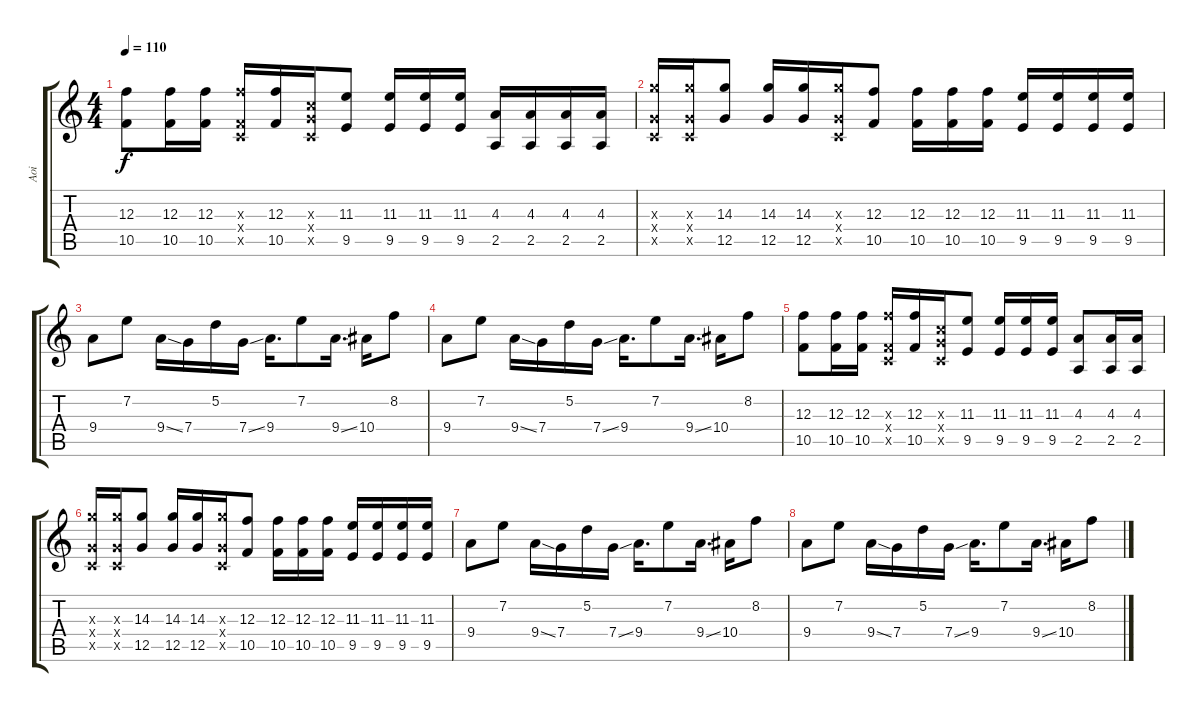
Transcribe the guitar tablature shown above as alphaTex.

\track ("Aoi" "Aoi") {instrument overdrivenguitar}
\staff {score tabs}
\tuning (D4 A3 F3 C3 G2 D2) {hide}
\ts (4 4)
\tempo 110
\clef g2
\ks c
(12.3 10.5).8{dy f} (12.3 10.5).16 (12.3 10.5).16 (12.3{x} 0.4{x} 10.5{x}).16 (12.3 10.5).16 (7.3{x} 7.4{x} 5.5{x}).16 (11.3 9.5).8 (11.3 9.5).16 (11.3 9.5).16 (11.3 9.5).16 (4.3 2.5).16 (4.3 2.5).16 (4.3 2.5).16 (4.3 2.5).16 |
(14.3{x} 0.4{x} 12.5{x}).16 (14.3{x} 0.4{x} 12.5{x}).16 (14.3 12.5).8 (14.3 12.5).16 (14.3 12.5).16 (14.3{x} 0.4{x} 12.5{x}).16 (12.3 10.5).8 (12.3 10.5).16 (12.3 10.5).16 (12.3 10.5).16 (11.3 9.5).16 (11.3 9.5).16 (11.3 9.5).16 (11.3 9.5).16 |
9.4.8 7.2.8 9.4{ss}.16 7.4.16 5.2.16 7.4{ss}.16 9.4.16{d} 7.2.8 9.4{ss}.16{d} 10.4.16 8.2.8 |
9.4.8 7.2.8 9.4{ss}.16 7.4.16 5.2.16 7.4{ss}.16 9.4.16{d} 7.2.8 9.4{ss}.16{d} 10.4.16 8.2.8 |
(12.3 10.5).8 (12.3 10.5).16 (12.3 10.5).16 (12.3{x} 0.4{x} 10.5{x}).16 (12.3 10.5).16 (7.3{x} 7.4{x} 5.5{x}).16 (11.3 9.5).8 (11.3 9.5).16 (11.3 9.5).16 (11.3 9.5).16 (4.3 2.5).8 (4.3 2.5).16 (4.3 2.5).16 |
(14.3{x} 0.4{x} 12.5{x}).16 (14.3{x} 0.4{x} 12.5{x}).16 (14.3 12.5).8 (14.3 12.5).16 (14.3 12.5).16 (14.3{x} 0.4{x} 12.5{x}).16 (12.3 10.5).8 (12.3 10.5).16 (12.3 10.5).16 (12.3 10.5).16 (11.3 9.5).16 (11.3 9.5).16 (11.3 9.5).16 (11.3 9.5).16 |
9.4.8 7.2.8 9.4{ss}.16 7.4.16 5.2.16 7.4{ss}.16 9.4.16{d} 7.2.8 9.4{ss}.16{d} 10.4.16 8.2.8 |
9.4.8 7.2.8 9.4{ss}.16 7.4.16 5.2.16 7.4{ss}.16 9.4.16{d} 7.2.8 9.4{ss}.16{d} 10.4.16 8.2.8
